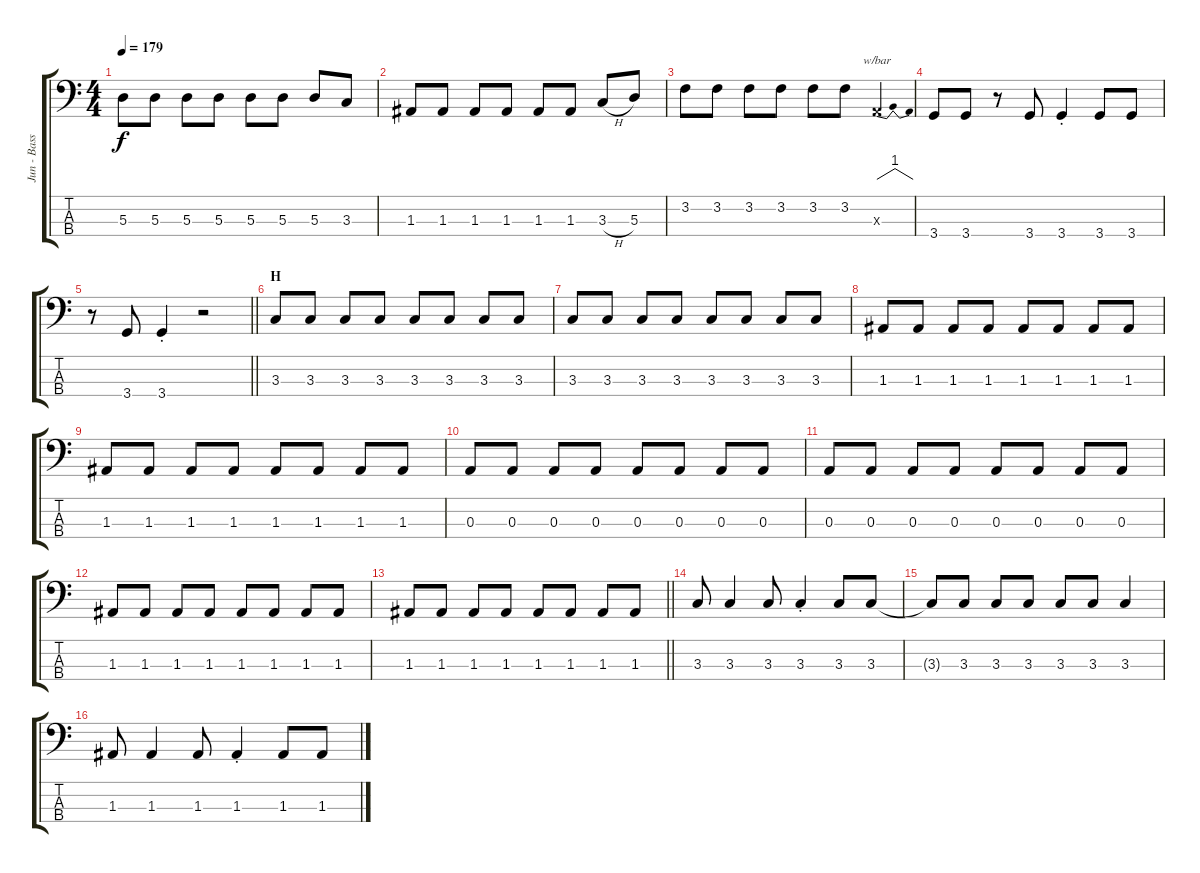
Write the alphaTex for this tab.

\track ("Jun - Bass" "Jun - Bass") {instrument electricbasspick}
\staff {score tabs}
\tuning (G2 D2 A1 E1) {hide}
\ts (4 4)
\tempo 179
\clef f4
\ks c
5.3.8{dy f} 5.3.8 5.3.8 5.3.8 5.3.8 5.3.8 5.3.8 3.3.8 |
1.3.8 1.3.8 1.3.8 1.3.8 1.3.8 1.3.8 3.3{h}.8 5.3.8 |
3.2.8 3.2.8 3.2.8 3.2.8 3.2.8 3.2.8 0.3{x}.4{tbe (dip default 0 0 30 4 60 0)} |
3.4.8 3.4.8 r.8 3.4.8 3.4{st}.4 3.4.8 3.4.8 |
\barLineRight lightlight
r.8 3.4.8 3.4{st}.4 r.2 |
\section ("" "H")
3.3.8 3.3.8 3.3.8 3.3.8 3.3.8 3.3.8 3.3.8 3.3.8 |
3.3.8 3.3.8 3.3.8 3.3.8 3.3.8 3.3.8 3.3.8 3.3.8 |
1.3.8 1.3.8 1.3.8 1.3.8 1.3.8 1.3.8 1.3.8 1.3.8 |
1.3.8 1.3.8 1.3.8 1.3.8 1.3.8 1.3.8 1.3.8 1.3.8 |
0.3.8 0.3.8 0.3.8 0.3.8 0.3.8 0.3.8 0.3.8 0.3.8 |
0.3.8 0.3.8 0.3.8 0.3.8 0.3.8 0.3.8 0.3.8 0.3.8 |
1.3.8 1.3.8 1.3.8 1.3.8 1.3.8 1.3.8 1.3.8 1.3.8 |
\barLineRight lightlight
1.3.8 1.3.8 1.3.8 1.3.8 1.3.8 1.3.8 1.3.8 1.3.8 |
3.3.8 3.3.4 3.3.8 3.3{st}.4 3.3.8 3.3.8 |
3.3{t}.8 3.3.8 3.3.8 3.3.8 3.3.8 3.3.8 3.3.4 |
1.3.8 1.3.4 1.3.8 1.3{st}.4 1.3.8 1.3.8
